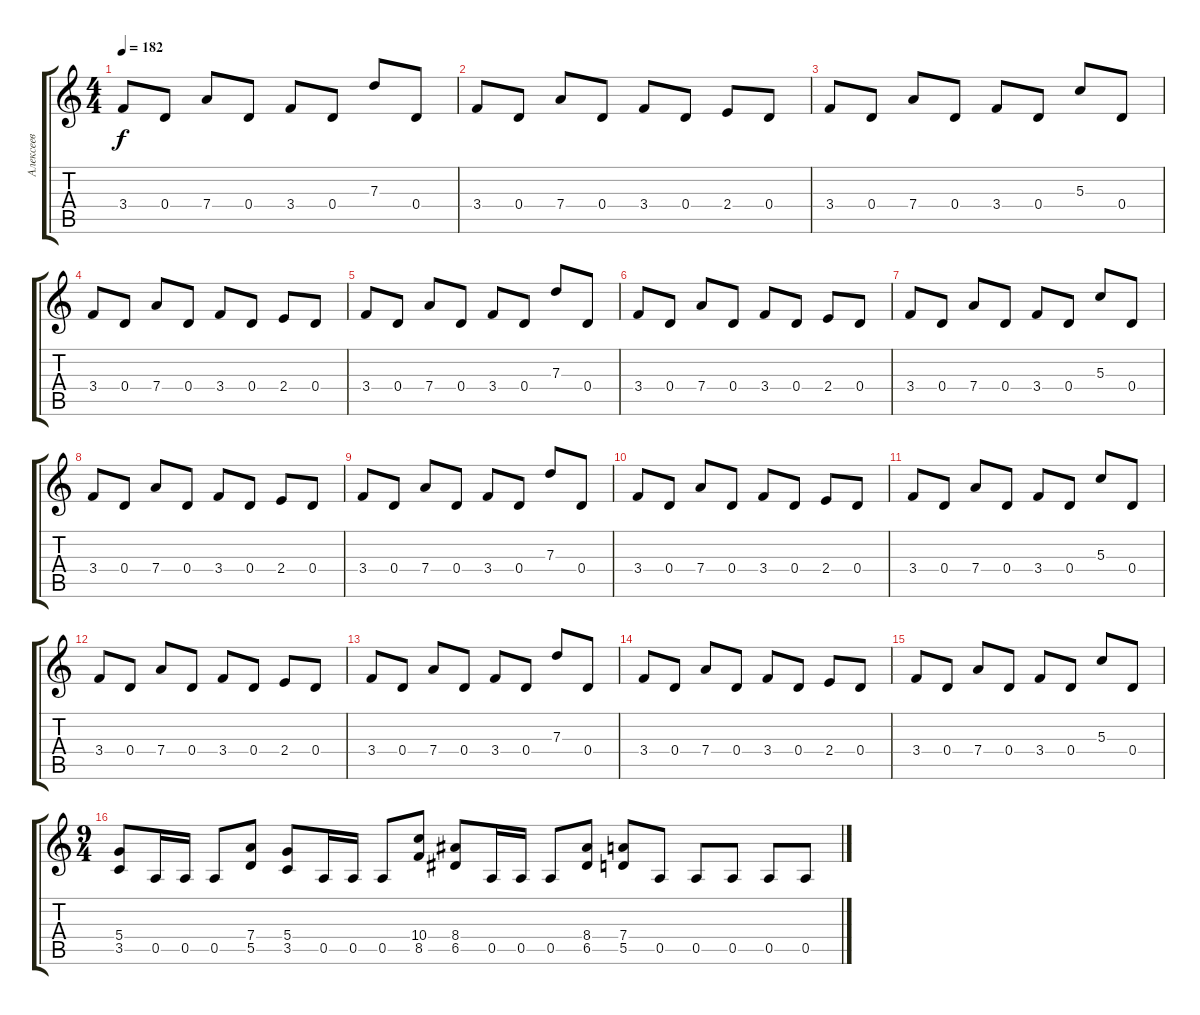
\track ("Алексеев" "Алексеев") {instrument distortionguitar}
\staff {score tabs}
\tuning (E4 B3 G3 D3 A2 E2) {hide}
\ts (4 4)
\tempo 182
\clef g2
\ks c
3.4.8{dy f} 0.4.8 7.4.8 0.4.8 3.4.8 0.4.8 7.3.8 0.4.8 |
3.4.8 0.4.8 7.4.8 0.4.8 3.4.8 0.4.8 2.4.8 0.4.8 |
3.4.8 0.4.8 7.4.8 0.4.8 3.4.8 0.4.8 5.3.8 0.4.8 |
3.4.8 0.4.8 7.4.8 0.4.8 3.4.8 0.4.8 2.4.8 0.4.8 |
3.4.8 0.4.8 7.4.8 0.4.8 3.4.8 0.4.8 7.3.8 0.4.8 |
3.4.8 0.4.8 7.4.8 0.4.8 3.4.8 0.4.8 2.4.8 0.4.8 |
3.4.8 0.4.8 7.4.8 0.4.8 3.4.8 0.4.8 5.3.8 0.4.8 |
3.4.8 0.4.8 7.4.8 0.4.8 3.4.8 0.4.8 2.4.8 0.4.8 |
3.4.8 0.4.8 7.4.8 0.4.8 3.4.8 0.4.8 7.3.8 0.4.8 |
3.4.8 0.4.8 7.4.8 0.4.8 3.4.8 0.4.8 2.4.8 0.4.8 |
3.4.8 0.4.8 7.4.8 0.4.8 3.4.8 0.4.8 5.3.8 0.4.8 |
3.4.8 0.4.8 7.4.8 0.4.8 3.4.8 0.4.8 2.4.8 0.4.8 |
3.4.8 0.4.8 7.4.8 0.4.8 3.4.8 0.4.8 7.3.8 0.4.8 |
3.4.8 0.4.8 7.4.8 0.4.8 3.4.8 0.4.8 2.4.8 0.4.8 |
3.4.8 0.4.8 7.4.8 0.4.8 3.4.8 0.4.8 5.3.8 0.4.8 |
\ts (9 4)
(5.4 3.5).8 0.5.16 0.5.16 0.5.8 (7.4 5.5).8 (5.4 3.5).8 0.5.16 0.5.16 0.5.8 (10.4 8.5).8 (8.4 6.5).8 0.5.16 0.5.16 0.5.8 (8.4 6.5).8 (7.4 5.5).8 0.5.8 0.5.8 0.5.8 0.5.8 0.5.8
